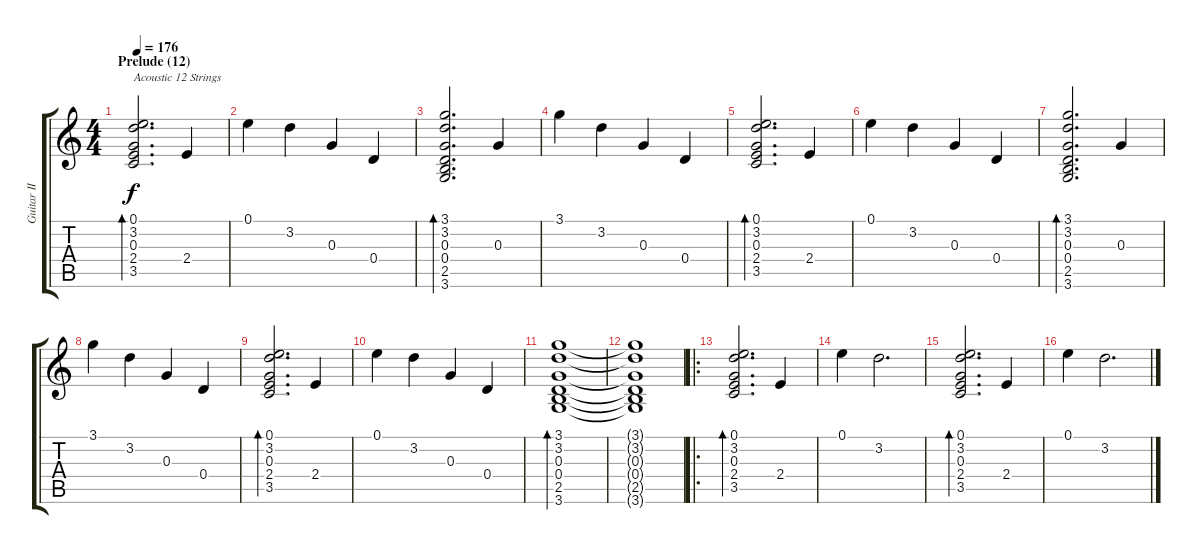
\track ("Guitar II" "Guitar II") {instrument overdrivenguitar}
\staff {score tabs}
\tuning (E4 B3 G3 D3 A2 E2) {hide}
\ts (4 4)
\section ("" "Prelude (12)")
\tempo 176
\clef g2
\ks c
(0.1 3.2 0.3 2.4 3.5).2{d bd 240 txt "Acoustic 12 Strings" dy f instrument overdrivenguitar} 2.4.4 |
0.1.4 3.2.4 0.3.4 0.4.4 |
(3.1 3.2 0.3 0.4 2.5 3.6).2{d bd 240} 0.3.4 |
3.1.4 3.2.4 0.3.4 0.4.4 |
(0.1 3.2 0.3 2.4 3.5).2{d bd 240} 2.4.4 |
0.1.4 3.2.4 0.3.4 0.4.4 |
(3.1 3.2 0.3 0.4 2.5 3.6).2{d bd 240} 0.3.4 |
3.1.4 3.2.4 0.3.4 0.4.4 |
(0.1 3.2 0.3 2.4 3.5).2{d bd 240} 2.4.4 |
0.1.4 3.2.4 0.3.4 0.4.4 |
(3.1 3.2 0.3 0.4 2.5 3.6).1{bd 240} |
(3.1{t} 3.2{t} 0.3{t} 0.4{t} 2.5{t} 3.6{t}).1 |
\ro
(0.1 3.2 0.3 2.4 3.5).2{d bd 240} 2.4.4 |
0.1.4 3.2.2{d} |
(0.1 3.2 0.3 2.4 3.5).2{d bd 240} 2.4.4 |
0.1.4 3.2.2{d}
